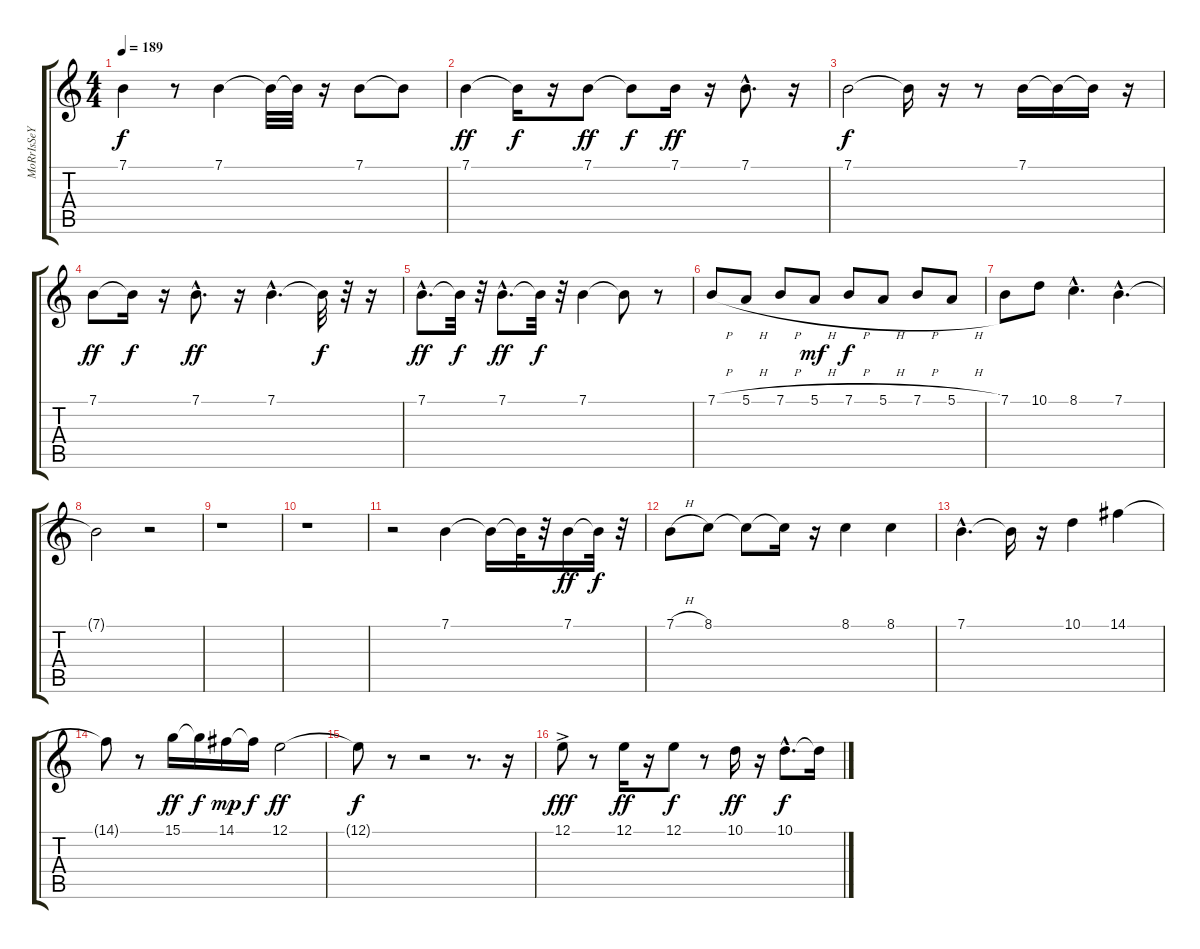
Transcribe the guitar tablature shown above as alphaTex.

\track ("MoRrIsSeY" "MoRrIsSeY") {instrument flute}
\staff {score tabs}
\tuning (E4 B3 G3 D3 A2 E2) {hide}
\ts (4 4)
\tempo 189
\clef g2
\ks c
7.1.4{dy f} r.8 7.1.4 7.1{t}.32 7.1{t}.32 r.16 7.1.8 7.1{t}.8 |
7.1.4{dy ff volume 13} 7.1{t}.16{dy f} r.16 7.1.8{dy ff} 7.1{t}.8{dy f} 7.1.16{dy ff} r.16 7.1{hac}.8{d} r.16 |
7.1.2{dy f volume 15} 7.1{t}.16 r.16 r.8 7.1.16{volume 14} 7.1{t}.16 7.1{t}.16 r.16 |
7.1.8{dy ff} 7.1{t}.16{dy f} r.16 7.1{hac}.8{d dy ff} r.16 7.1{hac}.4{d volume 13} 7.1{t}.32{dy f} r.32 r.16 |
7.1{hac}.8{d dy ff} 7.1{t}.32{dy f} r.32 7.1{hac}.8{d dy ff} 7.1{t}.32{dy f} r.32 7.1.4 7.1{t}.8 r.8 |
7.1{h}.8{volume 14} 5.1{h}.8{volume 15} 7.1{h}.8{volume 14} 5.1{h}.8{dy mf} 7.1{h}.8{dy f} 5.1{h}.8 7.1{h}.8 5.1{h}.8 |
7.1.8 10.1.8{volume 13} 8.1{hac}.4{d volume 13} 7.1{hac}.4{d volume 14} |
7.1{t}.2 r.2 |
r.1 |
r.1 |
r.2 7.1.4{volume 14} 7.1{t}.16 7.1{t}.32 r.32 7.1.16{dy ff} 7.1{t}.32{dy f} r.32 |
7.1{h}.8 8.1.8 8.1{t}.8 8.1{t}.16 r.16 8.1.4 8.1.4 |
7.1{hac}.4{d} 7.1{t}.16 r.16 10.1.4 14.1.4{volume 13} |
14.1{t}.8 r.8 15.1.16{dy ff volume 12} 15.1{t}.16{dy f} 14.1.16{dy mp volume 15} 14.1{t}.16{dy f} 12.1.2{dy ff volume 12} |
12.1{t}.8{dy f} r.8 r.2 r.8{d} r.16 |
12.1{ac}.8{dy fff volume 14} r.8 12.1.16{dy ff} r.16 12.1.8{dy f} r.8 10.1.16{dy ff} r.16 10.1{hac}.8{d dy f} 10.1{t}.16
